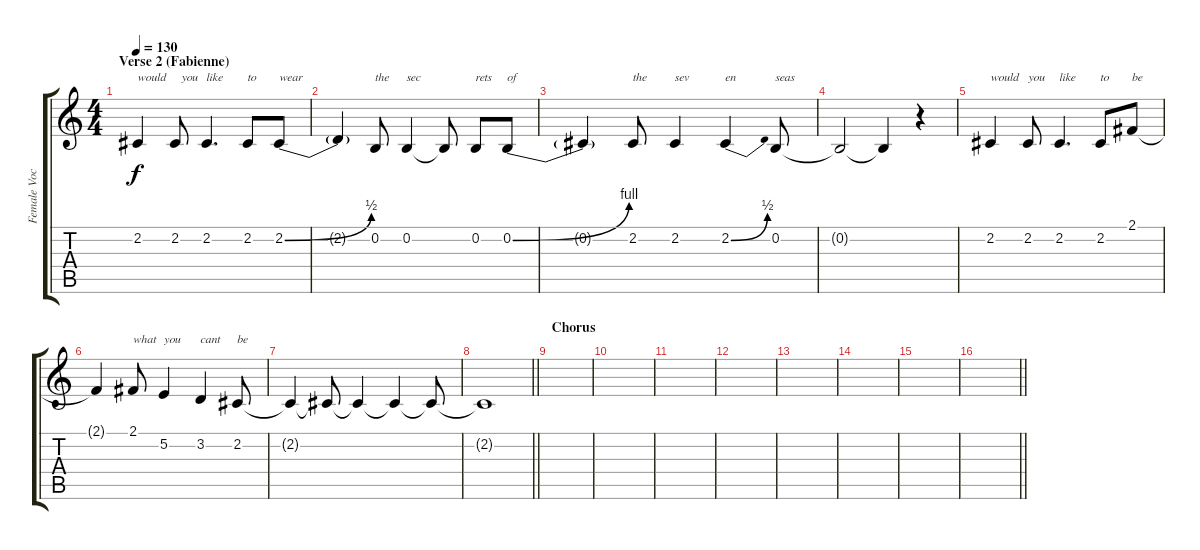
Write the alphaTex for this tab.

\track ("Female Vocals and Choir" "Female Voc") {instrument lead6voice}
\staff {score tabs}
\tuning (E4 B3 G3 D3 A2 E2) {hide}
\ts (4 4)
\section ("" "Verse 2 (Fabienne)")
\tempo 130
\clef g2
\ks c
2.2.4{txt "would" dy f} 2.2.8{txt "  you"} 2.2.4{d txt "like"} 2.2.8{txt "to"} 2.2{be (bend 0 0 60 2)}.8{txt "wear"} |
2.2{t}.4 0.2.8{txt "the"} 0.2.4{txt "sec"} 0.2{t}.8 0.2.8{txt "rets"} 0.2{be (bend 0 0 60 4)}.8{txt "of"} |
0.2{t}.4 2.2.8{txt "the"} 2.2.4{txt "sev"} 2.2{be (bend 0 0 60 2)}.4{txt "en"} 0.2.8{txt "seas"} |
0.2{t}.2 0.2{t}.4 r.4 |
2.2.4{txt "would"} 2.2.8{txt "you"} 2.2.4{d txt "like"} 2.2.8{txt "to"} 2.1.8{txt "be"} |
2.1{t}.4 2.1.8{txt "what"} 5.2.4{txt "you"} 3.2.4{txt "cant"} 2.2.8{txt "be"} |
2.2{t}.4 2.2{t}.8 2.2{t}.4 2.2{t}.4 2.2{t}.8 |
\barLineRight lightlight
2.2{t}.1 |
\section ("" "Chorus")
|
|
|
|
|
|
|
\barLineRight lightlight
